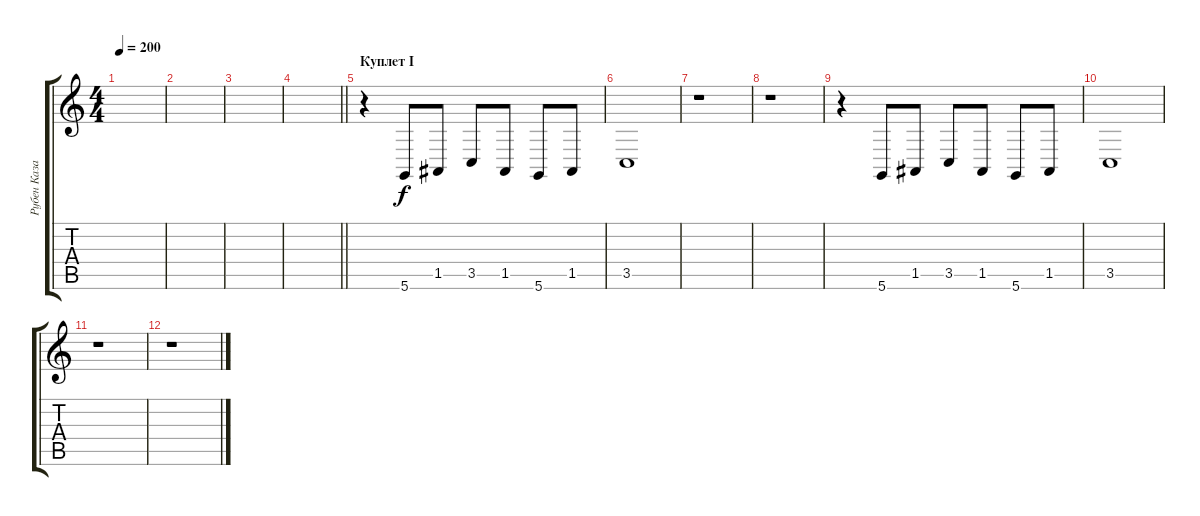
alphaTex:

\track ("Рубен Казарьян" "Рубен Каза") {instrument synthbrass1}
\staff {score tabs}
\tuning (E4 B3 G3 D3 A2 D2) {hide}
\ts (4 4)
\tempo 200
\clef g2
\ks c
|
|
|
\barLineRight lightlight
|
\section ("" "Куплет I")
r.4 5.6.8 1.5.8 3.5.8 1.5.8 5.6.8 1.5.8 |
3.5.1 |
r.1 |
r.1 |
r.4 5.6.8 1.5.8 3.5.8 1.5.8 5.6.8 1.5.8 |
3.5.1 |
r.1 |
r.1
